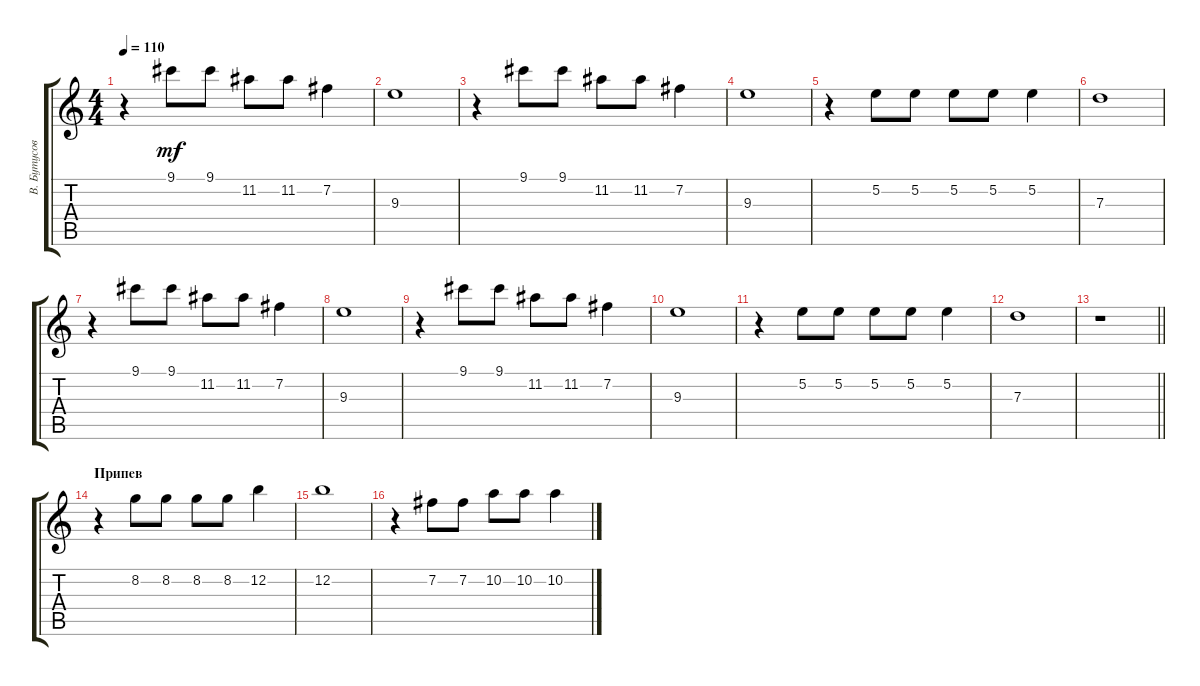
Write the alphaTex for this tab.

\track ("В. Бутусов (Вокал)" "В. Бутусов") {instrument electricguitarclean}
\staff {score tabs}
\tuning (E4 B3 G3 D3 A2 E2) {hide}
\ts (4 4)
\tempo 110
\clef g2
\ks c
r.4{dy mf} 9.1.8 9.1.8 11.2.8 11.2.8 7.2.4 |
9.3.1 |
r.4 9.1.8 9.1.8 11.2.8 11.2.8 7.2.4 |
9.3.1 |
r.4 5.2.8 5.2.8 5.2.8 5.2.8 5.2.4 |
7.3.1 |
r.4 9.1.8 9.1.8 11.2.8 11.2.8 7.2.4 |
9.3.1 |
r.4 9.1.8 9.1.8 11.2.8 11.2.8 7.2.4 |
9.3.1 |
r.4 5.2.8 5.2.8 5.2.8 5.2.8 5.2.4 |
7.3.1 |
\barLineRight lightlight
r.1 |
\section ("" "Припев")
r.4 8.2.8 8.2.8 8.2.8 8.2.8 12.2.4 |
12.2.1 |
r.4 7.2.8 7.2.8 10.2.8 10.2.8 10.2.4
